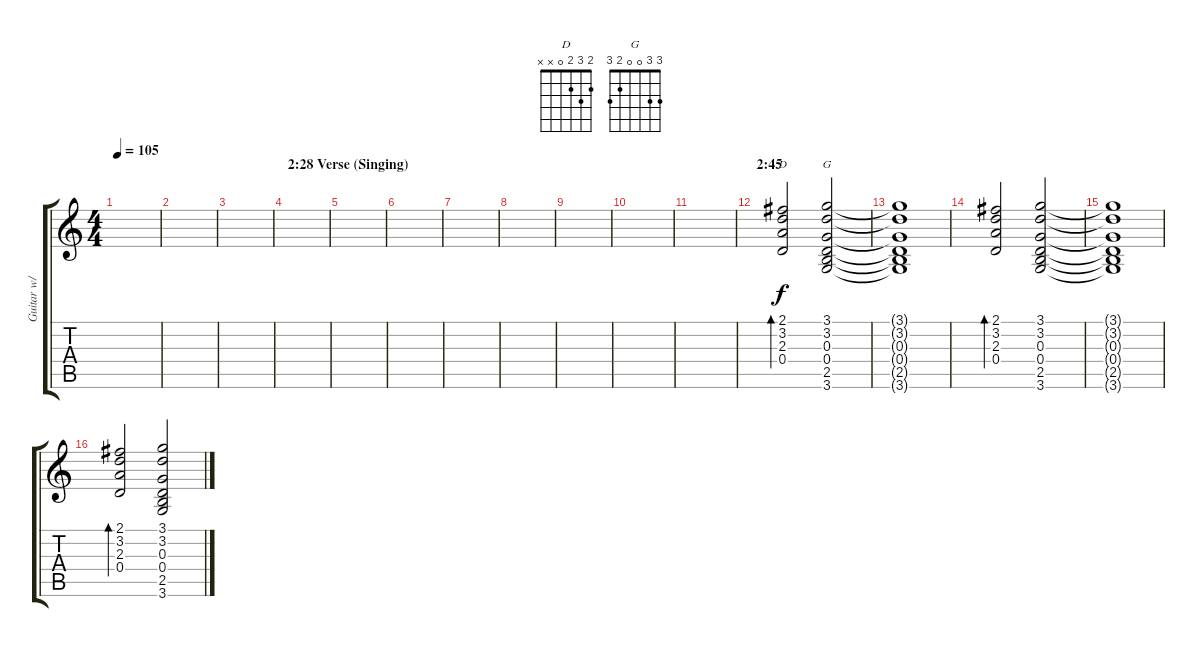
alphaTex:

\track ("Guitar w/ effect" "Guitar w/ ") {instrument fretlessbass}
\staff {score tabs}
\tuning (E4 B3 G3 D3 A2 E2) {hide}
\chord ("D" 2 3 2 0 x x)
\chord ("G" 3 3 0 0 2 3)
\ts (4 4)
\tempo 105
\clef g2
\ks c
|
|
|
\section ("" "2:28 Verse (Singing)")
|
|
|
|
|
|
|
|
\section ("" "2:45")
(2.1 3.2 2.3 0.4).2{bd 120 ch "D"} (3.1 3.2 0.3 0.4 2.5 3.6).2{ch "G"} |
(3.1{t} 3.2{t} 0.3{t} 0.4{t} 2.5{t} 3.6{t}).1 |
(2.1 3.2 2.3 0.4).2{bd 120} (3.1 3.2 0.3 0.4 2.5 3.6).2 |
(3.1{t} 3.2{t} 0.3{t} 0.4{t} 2.5{t} 3.6{t}).1 |
(2.1 3.2 2.3 0.4).2{bd 120} (3.1 3.2 0.3 0.4 2.5 3.6).2
